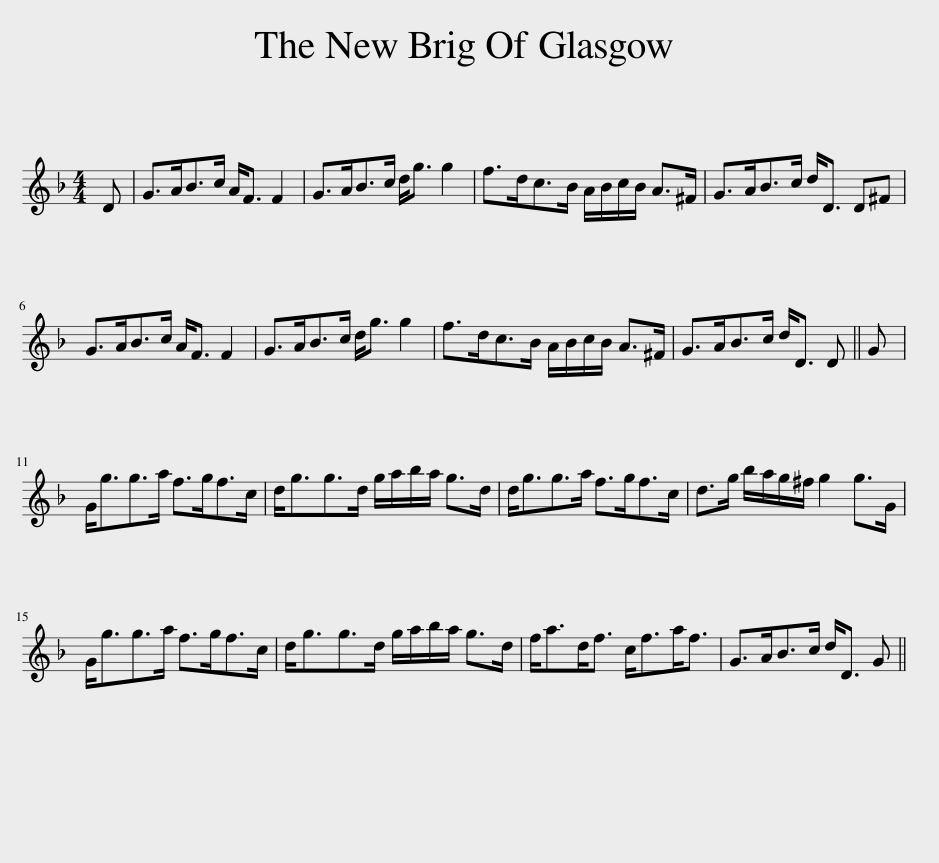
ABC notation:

X:1
L:1/8
M:4/4
I:linebreak $
K:F
V:1 treble
V:1
 D | G>AB>c A<F F2 | G>AB>c d<g g2 | f>dc>B A/B/c/B/ A>^F | G>AB>c d<D D^F |$ %5
 G>AB>c A<F F2 | G>AB>c d<g g2 | f>dc>B A/B/c/B/ A>^F | G>AB>c d<D D || G |$ %10
 G<gg>a f>gf>c | d<gg>d g/a/b/a/ g>d | d<gg>a f>gf>c | d>g b/a/g/^f/ g2 g>G |$ G<gg>a f>gf>c | %15
 d<gg>d g/a/b/a/ g>d | f<ad<f c<fa<f | G>AB>c d<D G || %18
